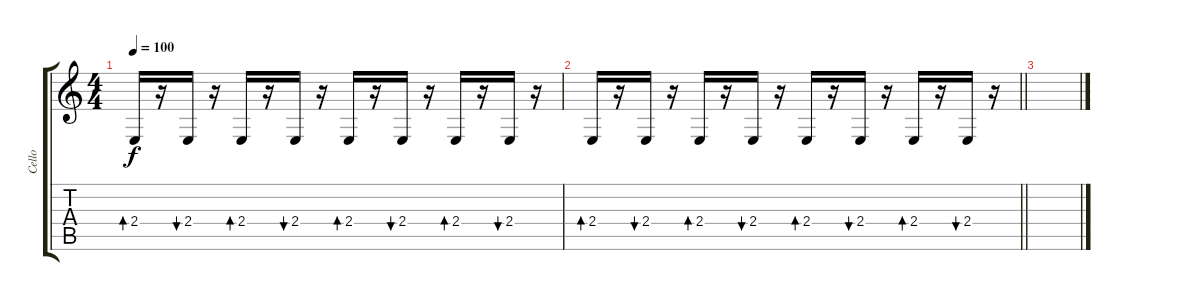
\track ("Cello" "Cello") {instrument cello}
\staff {score tabs}
\tuning (E4 B3 G3 D3 A2 E2) {hide}
\ts (4 4)
\tempo 100
\clef g2
\ks c
2.4.16{bd 60 dy f} r.16 2.4.16{bu 60} r.16 2.4.16{bd 60} r.16 2.4.16{bu 60} r.16 2.4.16{bd 60} r.16 2.4.16{bu 60} r.16 2.4.16{bd 60} r.16 2.4.16{bu 60} r.16 |
\barLineRight lightlight
2.4.16{bd 60} r.16 2.4.16{bu 60} r.16 2.4.16{bd 60} r.16 2.4.16{bu 60} r.16 2.4.16{bd 60} r.16 2.4.16{bu 60} r.16 2.4.16{bd 60} r.16 2.4.16{bu 60} r.16 |
\section ("" "")
